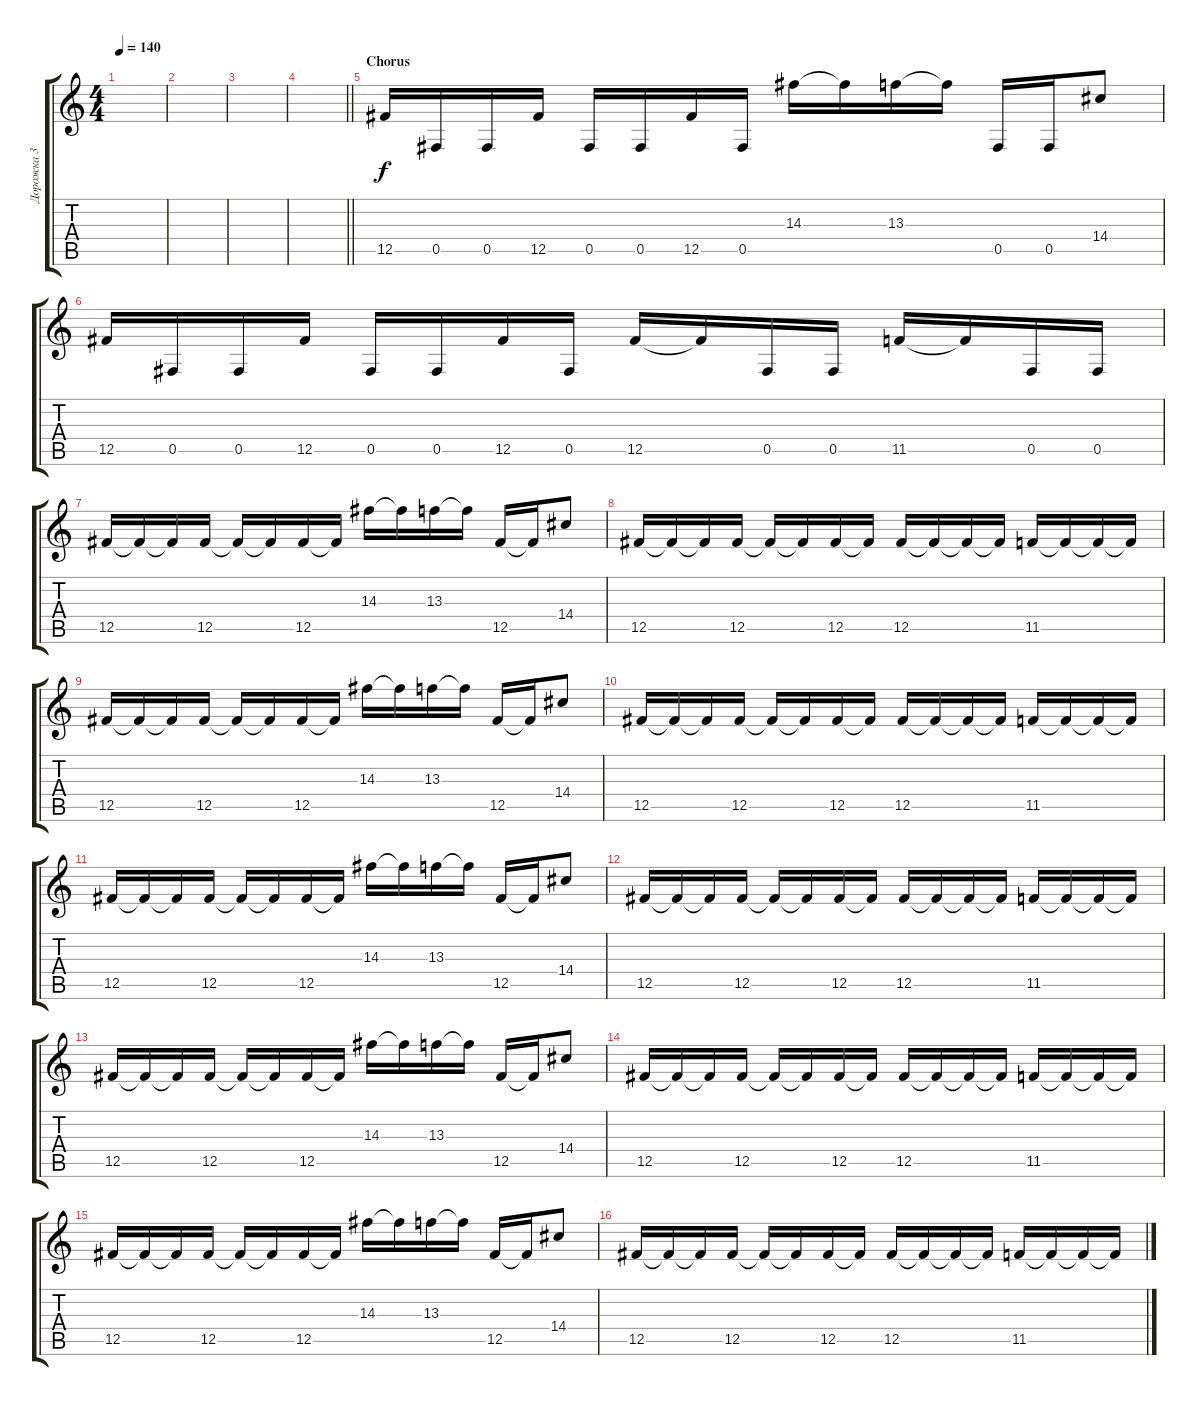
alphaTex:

\track ("Дорожка 3" "Дорожка 3") {instrument distortionguitar}
\staff {score tabs}
\tuning (Db4 Ab3 E3 B2 Gb2 B1) {hide}
\ts (4 4)
\tempo 140
\clef g2
\ks c
|
|
|
\barLineRight lightlight
|
\section ("" "Chorus")
12.5.16{dy f} 0.5.16 0.5.16 12.5.16 0.5.16 0.5.16 12.5.16 0.5.16 14.3.16 14.3{t}.16 13.3.16 13.3{t}.16 0.5.16 0.5.16 14.4.8 |
12.5.16 0.5.16 0.5.16 12.5.16 0.5.16 0.5.16 12.5.16 0.5.16 12.5.16 12.5{t}.16 0.5.16 0.5.16 11.5.16 11.5{t}.16 0.5.16 0.5.16 |
12.5.16 12.5{t}.16 12.5{t}.16 12.5.16 12.5{t}.16 12.5{t}.16 12.5.16 12.5{t}.16 14.3.16 14.3{t}.16 13.3.16 13.3{t}.16 12.5.16 12.5{t}.16 14.4.8 |
12.5.16 12.5{t}.16 12.5{t}.16 12.5.16 12.5{t}.16 12.5{t}.16 12.5.16 12.5{t}.16 12.5.16 12.5{t}.16 12.5{t}.16 12.5{t}.16 11.5.16 11.5{t}.16 11.5{t}.16 11.5{t}.16 |
12.5.16 12.5{t}.16 12.5{t}.16 12.5.16 12.5{t}.16 12.5{t}.16 12.5.16 12.5{t}.16 14.3.16 14.3{t}.16 13.3.16 13.3{t}.16 12.5.16 12.5{t}.16 14.4.8 |
12.5.16 12.5{t}.16 12.5{t}.16 12.5.16 12.5{t}.16 12.5{t}.16 12.5.16 12.5{t}.16 12.5.16 12.5{t}.16 12.5{t}.16 12.5{t}.16 11.5.16 11.5{t}.16 11.5{t}.16 11.5{t}.16 |
12.5.16 12.5{t}.16 12.5{t}.16 12.5.16 12.5{t}.16 12.5{t}.16 12.5.16 12.5{t}.16 14.3.16 14.3{t}.16 13.3.16 13.3{t}.16 12.5.16 12.5{t}.16 14.4.8 |
12.5.16 12.5{t}.16 12.5{t}.16 12.5.16 12.5{t}.16 12.5{t}.16 12.5.16 12.5{t}.16 12.5.16 12.5{t}.16 12.5{t}.16 12.5{t}.16 11.5.16 11.5{t}.16 11.5{t}.16 11.5{t}.16 |
12.5.16 12.5{t}.16 12.5{t}.16 12.5.16 12.5{t}.16 12.5{t}.16 12.5.16 12.5{t}.16 14.3.16 14.3{t}.16 13.3.16 13.3{t}.16 12.5.16 12.5{t}.16 14.4.8 |
12.5.16 12.5{t}.16 12.5{t}.16 12.5.16 12.5{t}.16 12.5{t}.16 12.5.16 12.5{t}.16 12.5.16 12.5{t}.16 12.5{t}.16 12.5{t}.16 11.5.16 11.5{t}.16 11.5{t}.16 11.5{t}.16 |
12.5.16 12.5{t}.16 12.5{t}.16 12.5.16 12.5{t}.16 12.5{t}.16 12.5.16 12.5{t}.16 14.3.16 14.3{t}.16 13.3.16 13.3{t}.16 12.5.16 12.5{t}.16 14.4.8 |
12.5.16 12.5{t}.16 12.5{t}.16 12.5.16 12.5{t}.16 12.5{t}.16 12.5.16 12.5{t}.16 12.5.16 12.5{t}.16 12.5{t}.16 12.5{t}.16 11.5.16 11.5{t}.16 11.5{t}.16 11.5{t}.16
